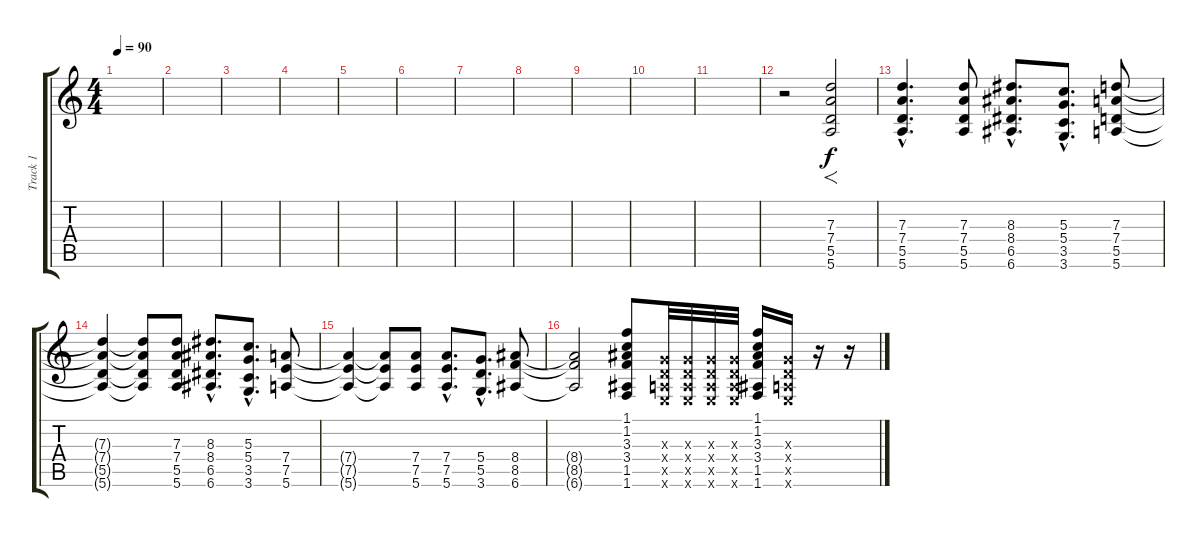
\track ("Track 1" "Track 1") {instrument overdrivenguitar}
\staff {score tabs}
\tuning (E4 B3 G3 D3 A2 E2) {hide}
\ts (4 4)
\tempo 90
\clef g2
\ks c
|
|
|
|
|
|
|
|
|
|
|
r.2 (7.3 7.4 5.5 5.6).2{f} |
(7.3{hac} 7.4{hac} 5.5{hac} 5.6{hac}).4{d} (7.3 7.4 5.5 5.6).8 (8.3{hac} 8.4{hac} 6.5{hac} 6.6{hac}).8{d} (5.3{hac} 5.4{hac} 3.5{hac} 3.6{hac}).8{d} (7.3 7.4 5.5 5.6).8 |
(7.3{t} 7.4{t} 5.5{t} 5.6{t}).4 (7.3{t} 7.4{t} 5.5{t} 5.6{t}).8 (7.3 7.4 5.5 5.6).8 (8.3{hac} 8.4{hac} 6.5{hac} 6.6{hac}).8{d} (5.3{hac} 5.4{hac} 3.5{hac} 3.6{hac}).8{d} (7.4 7.5 5.6).8 |
(7.4{t} 7.5{t} 5.6{t}).4 (7.4{t} 7.5{t} 5.6{t}).8 (7.4 7.5 5.6).8 (7.4{hac} 7.5{hac} 5.6{hac}).8{d} (5.4{hac} 5.5{hac} 3.6{hac}).8{d} (8.4 8.5 6.6).8 |
(8.4{t} 8.5{t} 6.6{t}).2 (1.1 1.2 3.3 3.4 1.5 1.6).8 (0.3{x} 0.4{x} 0.5{x} 0.6{x}).32 (0.3{x} 0.4{x} 0.5{x} 0.6{x}).32 (0.3{x} 0.4{x} 0.5{x} 0.6{x}).32 (0.3{x} 0.4{x} 0.5{x} 0.6{x}).32 (1.1 1.2 3.3 3.4 1.5 1.6).16 (0.3{x} 0.4{x} 0.5{x} 0.6{x}).16 r.16 r.16
